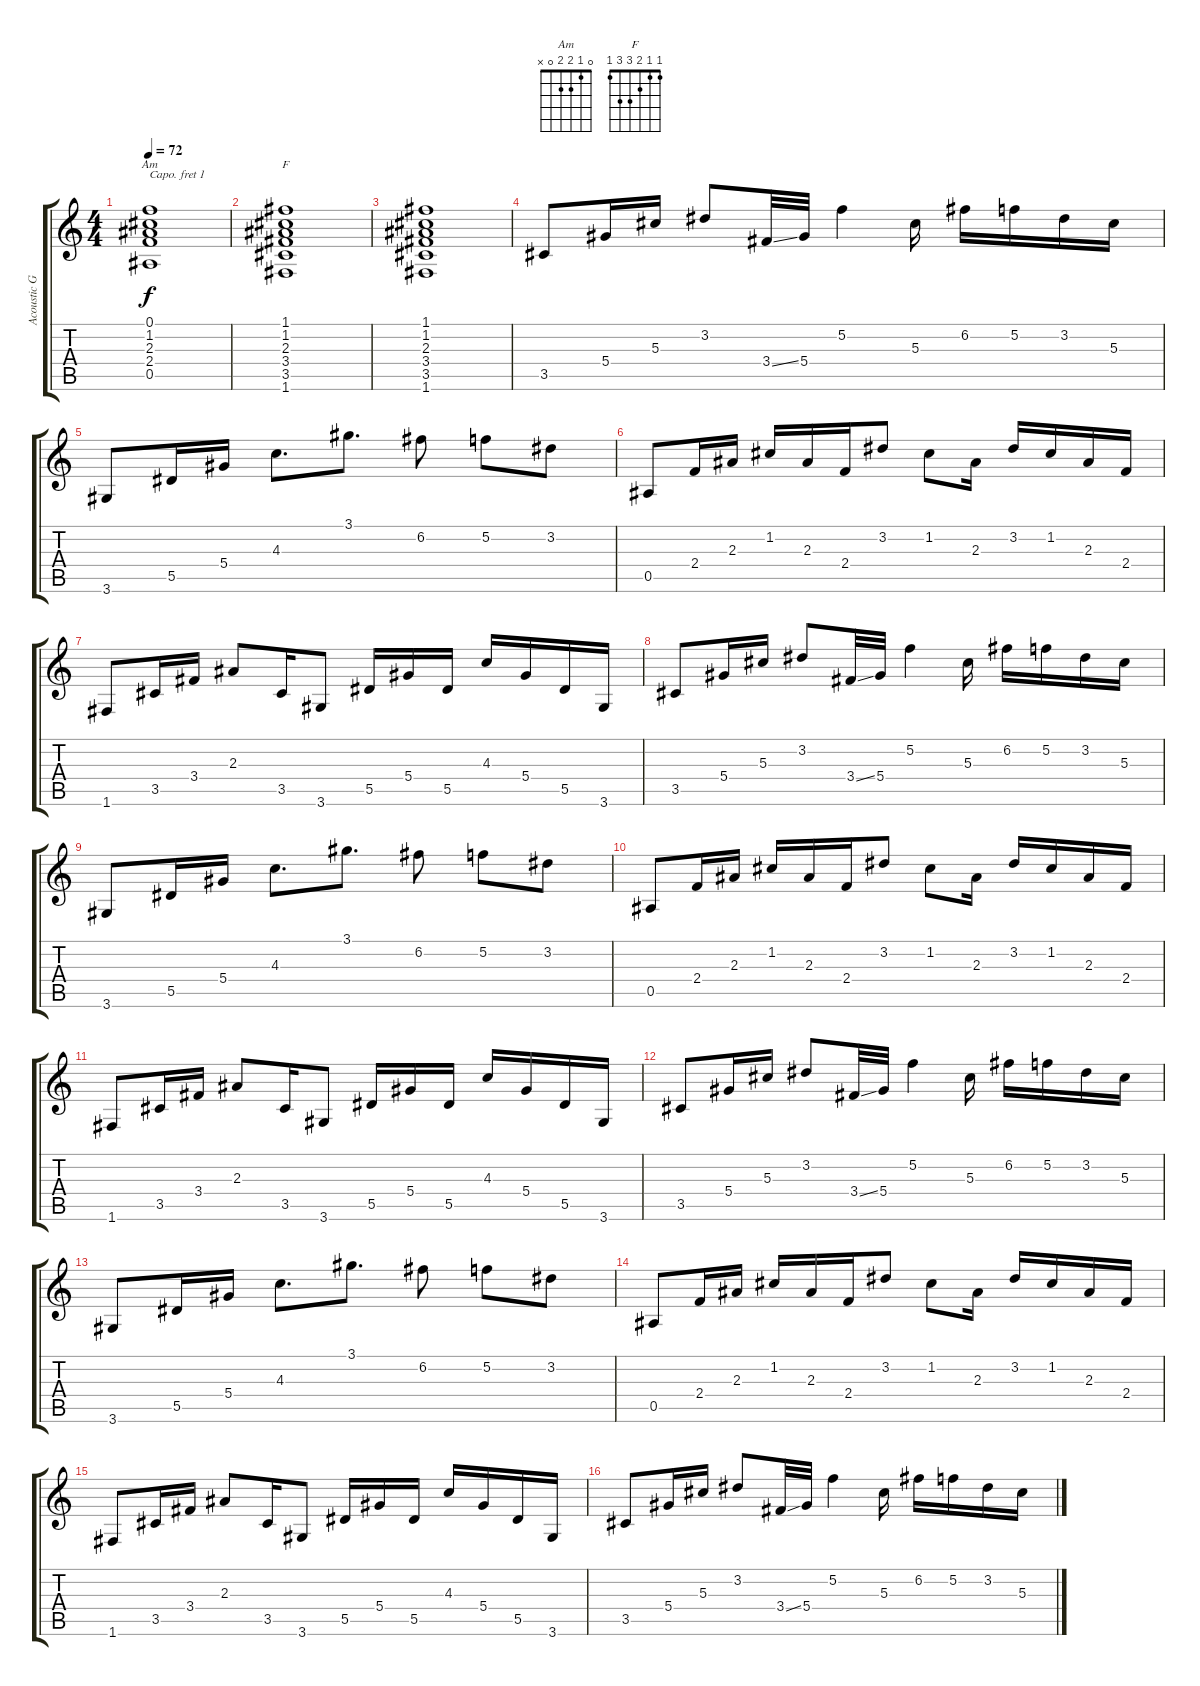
\track ("Acoustic Guitar" "Acoustic G") {instrument acousticguitarsteel}
\staff {score tabs}
\capo 1
\tuning (E4 B3 G3 D3 A2 E2) {hide}
\chord ("Am" 0 1 2 2 0 x)
\chord ("F" 1 1 2 3 3 1)
\ts (4 4)
\tempo 72
\clef g2
\ks c
(0.1 1.2 2.3 2.4 0.5).1{ch "Am" dy f} |
(1.1 1.2 2.3 3.4 3.5 1.6).1{ch "F"} |
(1.1 1.2 2.3 3.4 3.5 1.6).1 |
3.5.8 5.4.16 5.3.16 3.2.8 3.4{ss}.32 5.4.32 5.2.4 5.3.16 6.2.16 5.2.16 3.2.16 5.3.16 |
3.6.8 5.5.16 5.4.16 4.3.8{d} 3.1.8{d} 6.2.8 5.2.8 3.2.8 |
0.5.8 2.4.16 2.3.16 1.2.16 2.3.16 2.4.16 3.2.8 1.2.8 2.3.16 3.2.16 1.2.16 2.3.16 2.4.16 |
1.6.8 3.5.16 3.4.16 2.3.8 3.5.16 3.6.8 5.5.16 5.4.16 5.5.16 4.3.16 5.4.16 5.5.16 3.6.16 |
3.5.8 5.4.16 5.3.16 3.2.8 3.4{ss}.32 5.4.32 5.2.4 5.3.16 6.2.16 5.2.16 3.2.16 5.3.16 |
3.6.8 5.5.16 5.4.16 4.3.8{d} 3.1.8{d} 6.2.8 5.2.8 3.2.8 |
0.5.8 2.4.16 2.3.16 1.2.16 2.3.16 2.4.16 3.2.8 1.2.8 2.3.16 3.2.16 1.2.16 2.3.16 2.4.16 |
1.6.8 3.5.16 3.4.16 2.3.8 3.5.16 3.6.8 5.5.16 5.4.16 5.5.16 4.3.16 5.4.16 5.5.16 3.6.16 |
3.5.8 5.4.16 5.3.16 3.2.8 3.4{ss}.32 5.4.32 5.2.4 5.3.16 6.2.16 5.2.16 3.2.16 5.3.16 |
3.6.8 5.5.16 5.4.16 4.3.8{d} 3.1.8{d} 6.2.8 5.2.8 3.2.8 |
0.5.8 2.4.16 2.3.16 1.2.16 2.3.16 2.4.16 3.2.8 1.2.8 2.3.16 3.2.16 1.2.16 2.3.16 2.4.16 |
1.6.8 3.5.16 3.4.16 2.3.8 3.5.16 3.6.8 5.5.16 5.4.16 5.5.16 4.3.16 5.4.16 5.5.16 3.6.16 |
3.5.8 5.4.16 5.3.16 3.2.8 3.4{ss}.32 5.4.32 5.2.4 5.3.16 6.2.16 5.2.16 3.2.16 5.3.16
